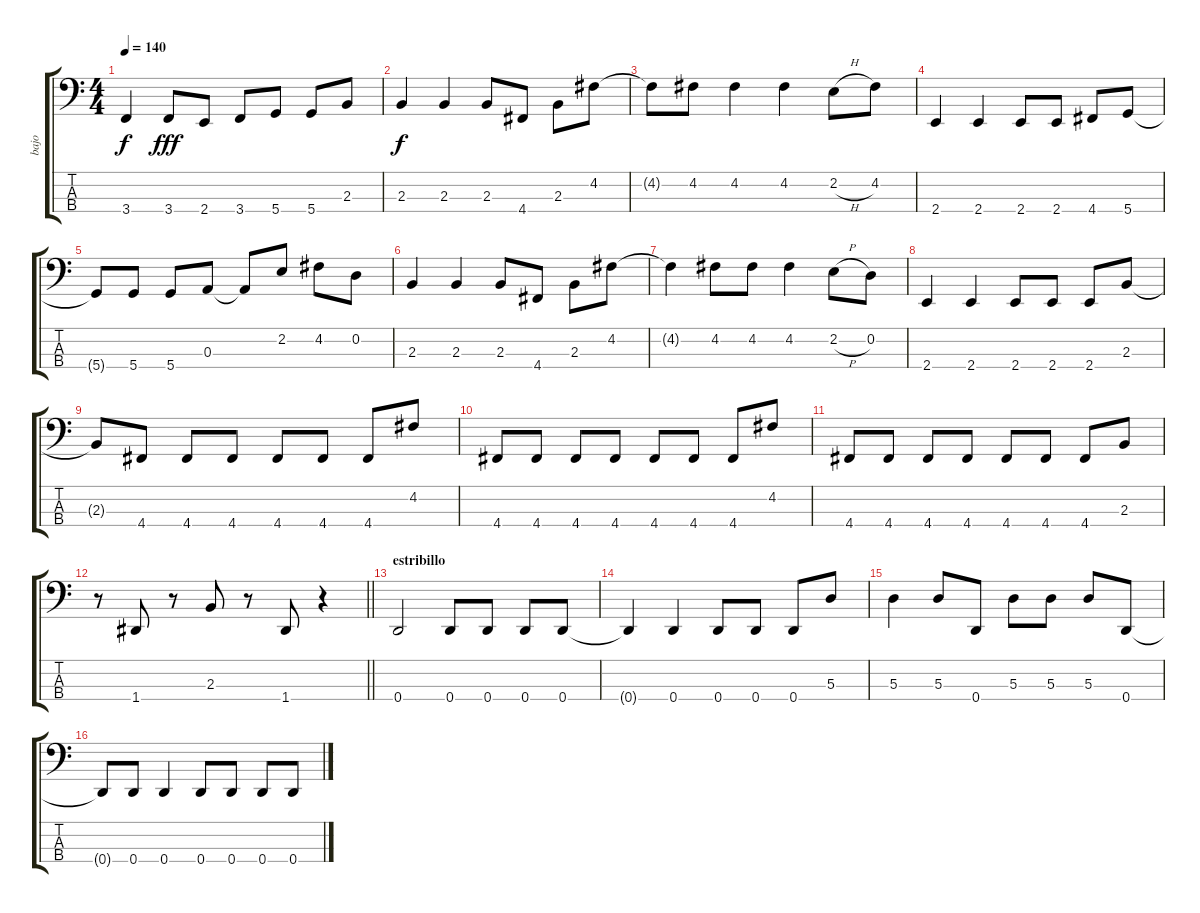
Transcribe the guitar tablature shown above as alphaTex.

\track ("bajo" "bajo") {instrument electricbassfinger}
\staff {score tabs}
\tuning (G2 D2 A1 D1) {hide}
\ts (4 4)
\tempo 140
\clef f4
\ks c
3.4{t}.4{dy f} 3.4.8{dy fff} 2.4.8 3.4.8 5.4.8 5.4.8 2.3.8 |
2.3.4{dy f} 2.3.4 2.3.8 4.4.8 2.3.8 4.2.8 |
4.2{t}.8 4.2.8 4.2.4 4.2.4 2.2{h}.8 4.2.8 |
2.4.4 2.4.4 2.4.8 2.4.8 4.4.8 5.4.8 |
5.4{t}.8 5.4.8 5.4.8 0.3.8 0.3{t}.8 2.2.8 4.2.8 0.2.8 |
2.3.4 2.3.4 2.3.8 4.4.8 2.3.8 4.2.8 |
4.2{t}.4 4.2.8 4.2.8 4.2.4 2.2{h}.8 0.2.8 |
2.4.4 2.4.4 2.4.8 2.4.8 2.4.8 2.3.8 |
2.3{t}.8 4.4.8 4.4.8 4.4.8 4.4.8 4.4.8 4.4.8 4.2.8 |
4.4.8 4.4.8 4.4.8 4.4.8 4.4.8 4.4.8 4.4.8 4.2.8 |
4.4.8 4.4.8 4.4.8 4.4.8 4.4.8 4.4.8 4.4.8 2.3.8 |
\barLineRight lightlight
r.8 1.4.8 r.8 2.3.8 r.8 1.4.8 r.4 |
\section ("" "estribillo")
0.4.2 0.4.8 0.4.8 0.4.8 0.4.8 |
0.4{t}.4 0.4.4 0.4.8 0.4.8 0.4.8 5.3.8 |
5.3.4 5.3.8 0.4.8 5.3.8 5.3.8 5.3.8 0.4.8 |
0.4{t}.8 0.4.8 0.4.4 0.4.8 0.4.8 0.4.8 0.4.8
